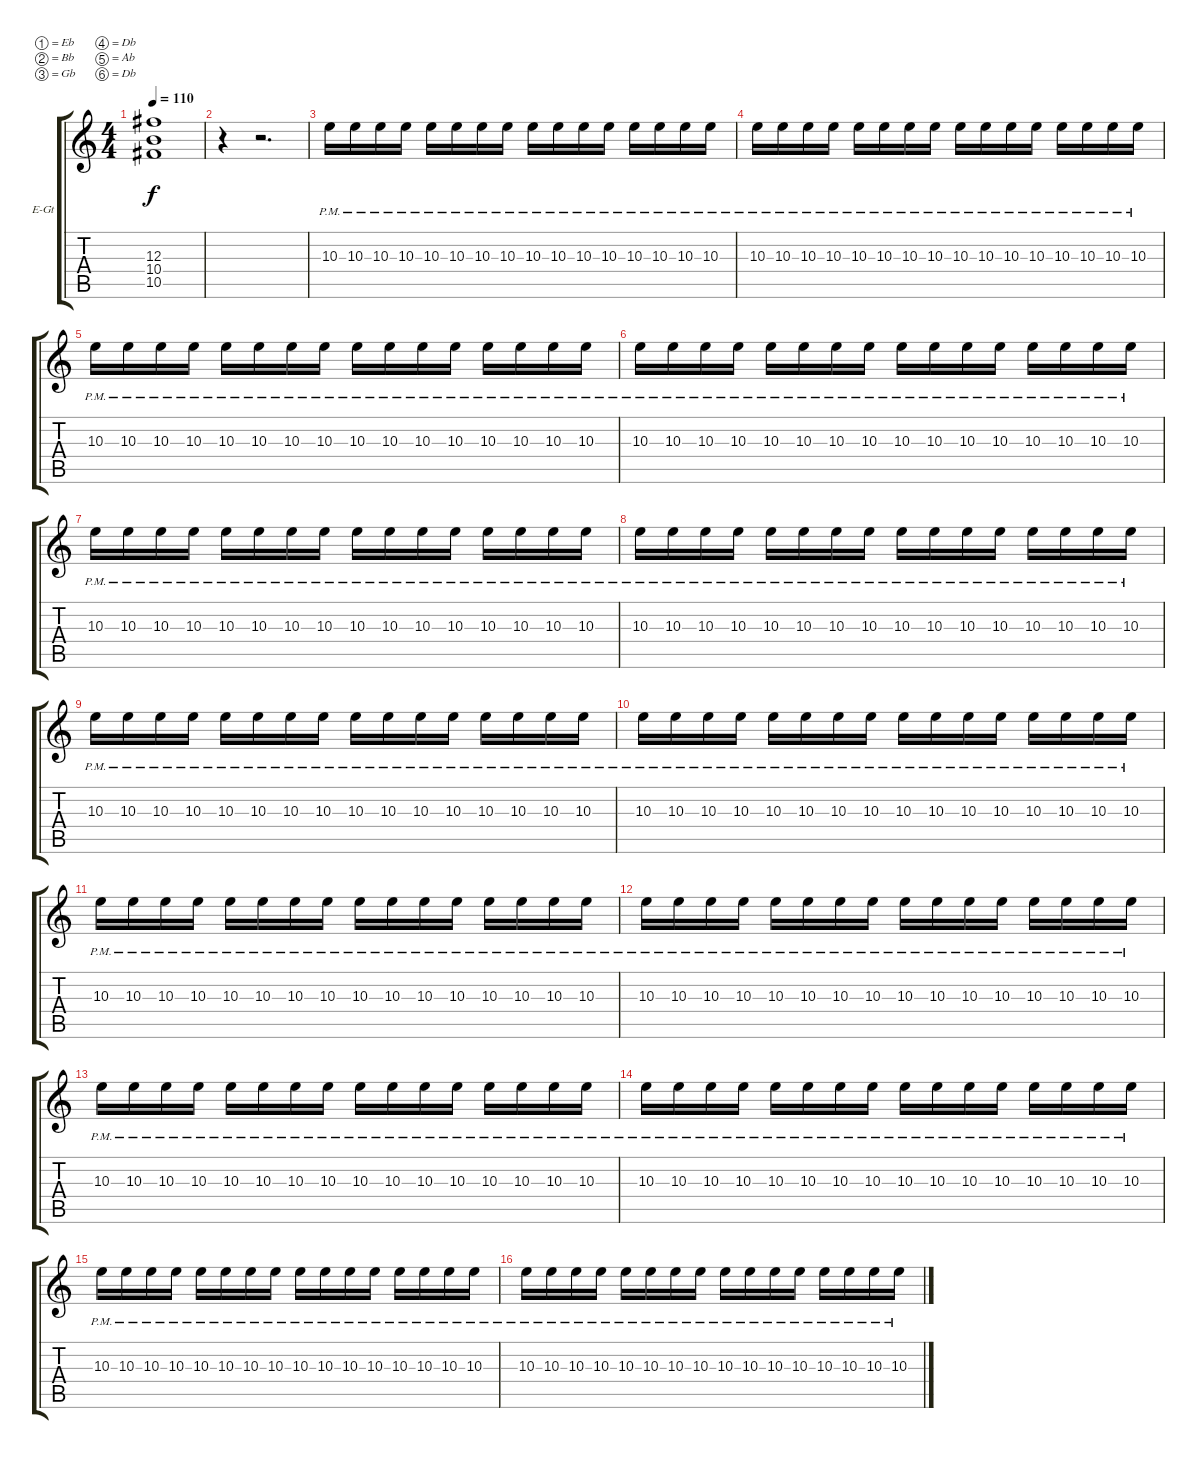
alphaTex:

\bracketExtendMode groupsimilarinstruments
\firstSystemTrackNameOrientation horizontal
\otherSystemsTrackNameOrientation horizontal
\track ("Electric Guitar" "E-Gt") {instrument distortionguitar}
\staff {score tabs}
\tuning (Eb4 Bb3 Gb3 Db3 Ab2 Db2)
\ts (4 4)
\tempo 110
\clef g2
\ks c
(12.3 10.4 10.5).1{dy f} |
r.4 r.2{d} |
10.3{pm}.16 10.3{pm}.16 10.3{pm}.16 10.3{pm}.16 10.3{pm}.16 10.3{pm}.16 10.3{pm}.16 10.3{pm}.16 10.3{pm}.16 10.3{pm}.16 10.3{pm}.16 10.3{pm}.16 10.3{pm}.16 10.3{pm}.16 10.3{pm}.16 10.3{pm}.16 |
10.3{pm}.16 10.3{pm}.16 10.3{pm}.16 10.3{pm}.16 10.3{pm}.16 10.3{pm}.16 10.3{pm}.16 10.3{pm}.16 10.3{pm}.16 10.3{pm}.16 10.3{pm}.16 10.3{pm}.16 10.3{pm}.16 10.3{pm}.16 10.3{pm}.16 10.3{pm}.16 |
10.3{pm}.16 10.3{pm}.16 10.3{pm}.16 10.3{pm}.16 10.3{pm}.16 10.3{pm}.16 10.3{pm}.16 10.3{pm}.16 10.3{pm}.16 10.3{pm}.16 10.3{pm}.16 10.3{pm}.16 10.3{pm}.16 10.3{pm}.16 10.3{pm}.16 10.3{pm}.16 |
10.3{pm}.16 10.3{pm}.16 10.3{pm}.16 10.3{pm}.16 10.3{pm}.16 10.3{pm}.16 10.3{pm}.16 10.3{pm}.16 10.3{pm}.16 10.3{pm}.16 10.3{pm}.16 10.3{pm}.16 10.3{pm}.16 10.3{pm}.16 10.3{pm}.16 10.3{pm}.16 |
10.3{pm}.16 10.3{pm}.16 10.3{pm}.16 10.3{pm}.16 10.3{pm}.16 10.3{pm}.16 10.3{pm}.16 10.3{pm}.16 10.3{pm}.16 10.3{pm}.16 10.3{pm}.16 10.3{pm}.16 10.3{pm}.16 10.3{pm}.16 10.3{pm}.16 10.3{pm}.16 |
10.3{pm}.16 10.3{pm}.16 10.3{pm}.16 10.3{pm}.16 10.3{pm}.16 10.3{pm}.16 10.3{pm}.16 10.3{pm}.16 10.3{pm}.16 10.3{pm}.16 10.3{pm}.16 10.3{pm}.16 10.3{pm}.16 10.3{pm}.16 10.3{pm}.16 10.3{pm}.16 |
10.3{pm}.16 10.3{pm}.16 10.3{pm}.16 10.3{pm}.16 10.3{pm}.16 10.3{pm}.16 10.3{pm}.16 10.3{pm}.16 10.3{pm}.16 10.3{pm}.16 10.3{pm}.16 10.3{pm}.16 10.3{pm}.16 10.3{pm}.16 10.3{pm}.16 10.3{pm}.16 |
10.3{pm}.16 10.3{pm}.16 10.3{pm}.16 10.3{pm}.16 10.3{pm}.16 10.3{pm}.16 10.3{pm}.16 10.3{pm}.16 10.3{pm}.16 10.3{pm}.16 10.3{pm}.16 10.3{pm}.16 10.3{pm}.16 10.3{pm}.16 10.3{pm}.16 10.3{pm}.16 |
10.3{pm}.16 10.3{pm}.16 10.3{pm}.16 10.3{pm}.16 10.3{pm}.16 10.3{pm}.16 10.3{pm}.16 10.3{pm}.16 10.3{pm}.16 10.3{pm}.16 10.3{pm}.16 10.3{pm}.16 10.3{pm}.16 10.3{pm}.16 10.3{pm}.16 10.3{pm}.16 |
10.3{pm}.16 10.3{pm}.16 10.3{pm}.16 10.3{pm}.16 10.3{pm}.16 10.3{pm}.16 10.3{pm}.16 10.3{pm}.16 10.3{pm}.16 10.3{pm}.16 10.3{pm}.16 10.3{pm}.16 10.3{pm}.16 10.3{pm}.16 10.3{pm}.16 10.3{pm}.16 |
10.3{pm}.16 10.3{pm}.16 10.3{pm}.16 10.3{pm}.16 10.3{pm}.16 10.3{pm}.16 10.3{pm}.16 10.3{pm}.16 10.3{pm}.16 10.3{pm}.16 10.3{pm}.16 10.3{pm}.16 10.3{pm}.16 10.3{pm}.16 10.3{pm}.16 10.3{pm}.16 |
10.3{pm}.16 10.3{pm}.16 10.3{pm}.16 10.3{pm}.16 10.3{pm}.16 10.3{pm}.16 10.3{pm}.16 10.3{pm}.16 10.3{pm}.16 10.3{pm}.16 10.3{pm}.16 10.3{pm}.16 10.3{pm}.16 10.3{pm}.16 10.3{pm}.16 10.3{pm}.16 |
10.3{pm}.16 10.3{pm}.16 10.3{pm}.16 10.3{pm}.16 10.3{pm}.16 10.3{pm}.16 10.3{pm}.16 10.3{pm}.16 10.3{pm}.16 10.3{pm}.16 10.3{pm}.16 10.3{pm}.16 10.3{pm}.16 10.3{pm}.16 10.3{pm}.16 10.3{pm}.16 |
10.3{pm}.16 10.3{pm}.16 10.3{pm}.16 10.3{pm}.16 10.3{pm}.16 10.3{pm}.16 10.3{pm}.16 10.3{pm}.16 10.3{pm}.16 10.3{pm}.16 10.3{pm}.16 10.3{pm}.16 10.3{pm}.16 10.3{pm}.16 10.3{pm}.16 10.3{pm}.16
